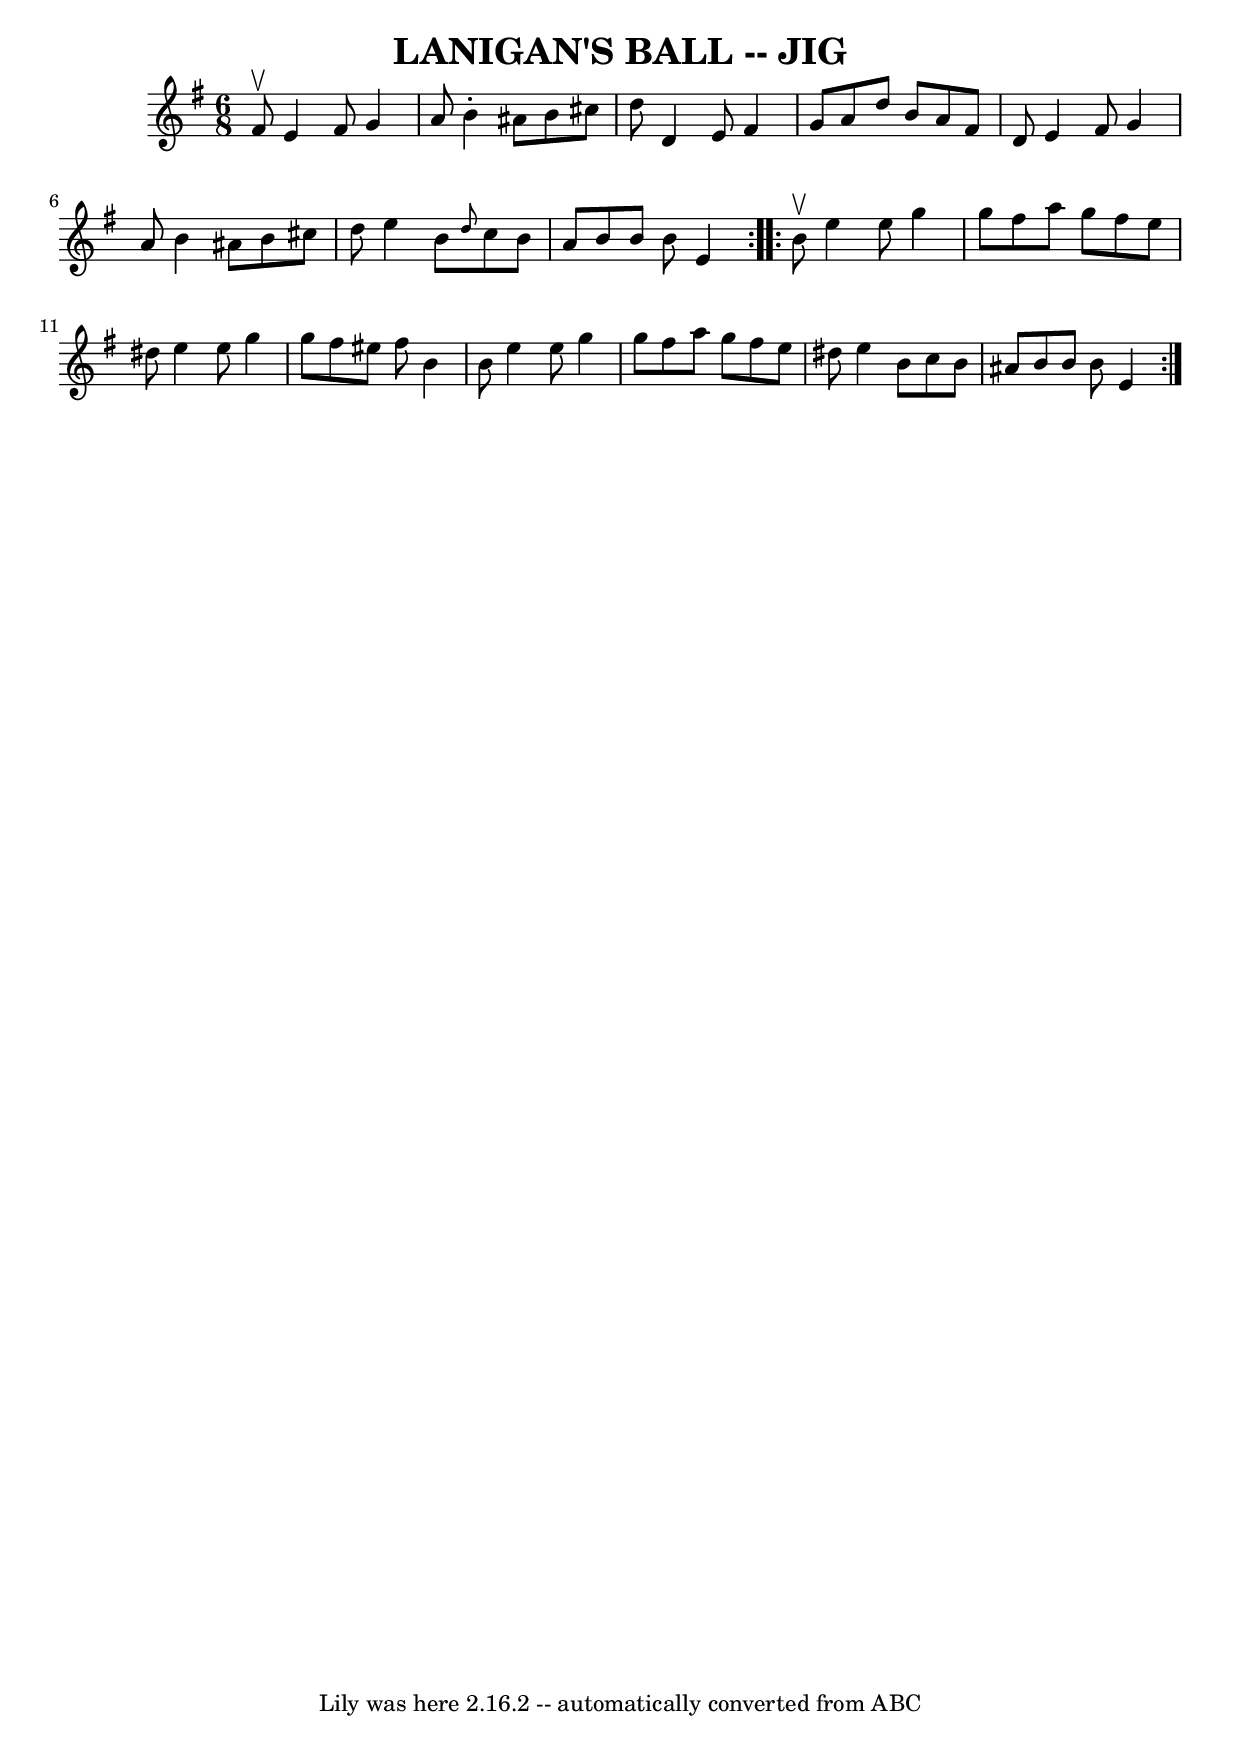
\version "2.16.2"
\include "Mammoth.ily"
\header {
  %% book = "Ryan's Mammoth Collection of Fiddle Tunes"
  crossRefNumber = "1"
  footnotes = ""
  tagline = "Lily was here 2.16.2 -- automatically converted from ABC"
  title = "LANIGAN'S BALL -- JIG"

}
voicedefault =  {



  \repeat volta 2 {

    \time 6/8 
    \key e \minor
    fis'8^\upbow       |
    e'4 fis'8 g'4    
    a'8    |
    b'4 -. ais'8 b'8 cis''8 d''8    |
    d'4    
    e'8 fis'4 g'8    |
    a'8 d''8 b'8 a'8 fis'8 d'8     
    |
    e'4 fis'8 g'4 a'8    |
    b'4 ais'8 b'8    
    cis''8 d''8    |
    e''4 b'8  \grace { d''8  
		     } c''8 b'8    
    a'8    |
    b'8 b'8 b'8 e'4    
  }     
  \repeat volta 2 {
    b'8 
    ^\upbow       |
    e''4 e''8 g''4 g''8    |
    fis''8    
    a''8 g''8 fis''8 e''8 dis''8    |
    e''4 e''8 g''4    
    g''8    |
    fis''8 eis''8 fis''8 b'4 b'8        |
    
    e''4 e''8 g''4 g''8    |
    fis''8 a''8 g''8 fis''8    
    e''8 dis''8    |
    e''4 b'8 c''8 b'8 ais'8    |
    
    b'8 b'8 b'8 e'4    
  }   

}

\score{
  <<

    \context Staff="default"
    {
      \voicedefault 
      
    }

  >>
  \layout {
    
  }
  \midi {
  }

}
